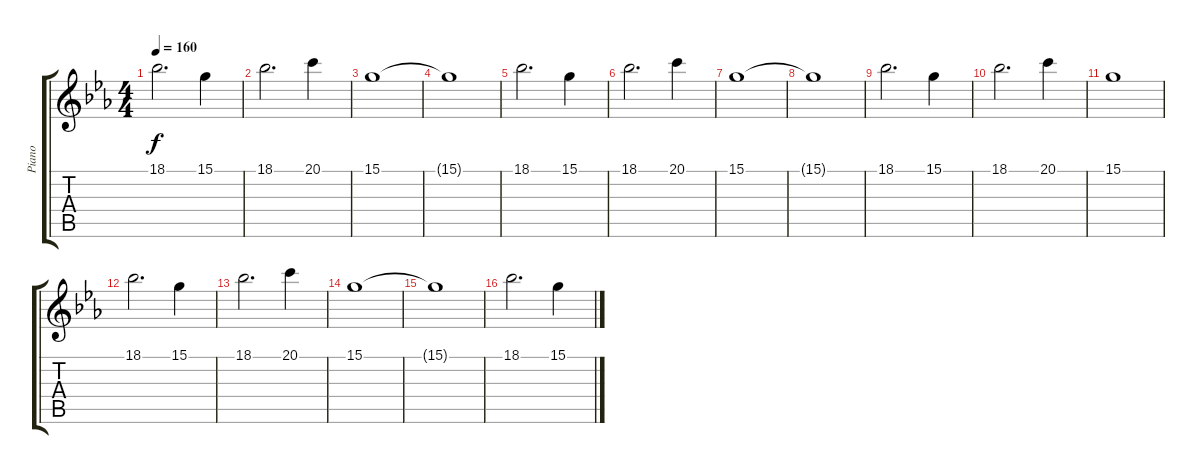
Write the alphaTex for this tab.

\track ("Piano" "Piano") {instrument electricgrandpiano}
\staff {score tabs}
\tuning (E4 B3 G3 D3 A2 E2) {hide}
\ts (4 4)
\tempo 160
\clef g2
\ks eb
18.1.2{d dy f} 15.1.4 |
18.1.2{d} 20.1.4 |
15.1.1 |
15.1{t}.1 |
18.1.2{d} 15.1.4 |
18.1.2{d} 20.1.4 |
15.1.1 |
15.1{t}.1 |
18.1.2{d} 15.1.4 |
18.1.2{d} 20.1.4 |
15.1.1 |
18.1.2{d} 15.1.4 |
18.1.2{d} 20.1.4 |
15.1.1 |
15.1{t}.1 |
18.1.2{d} 15.1.4
